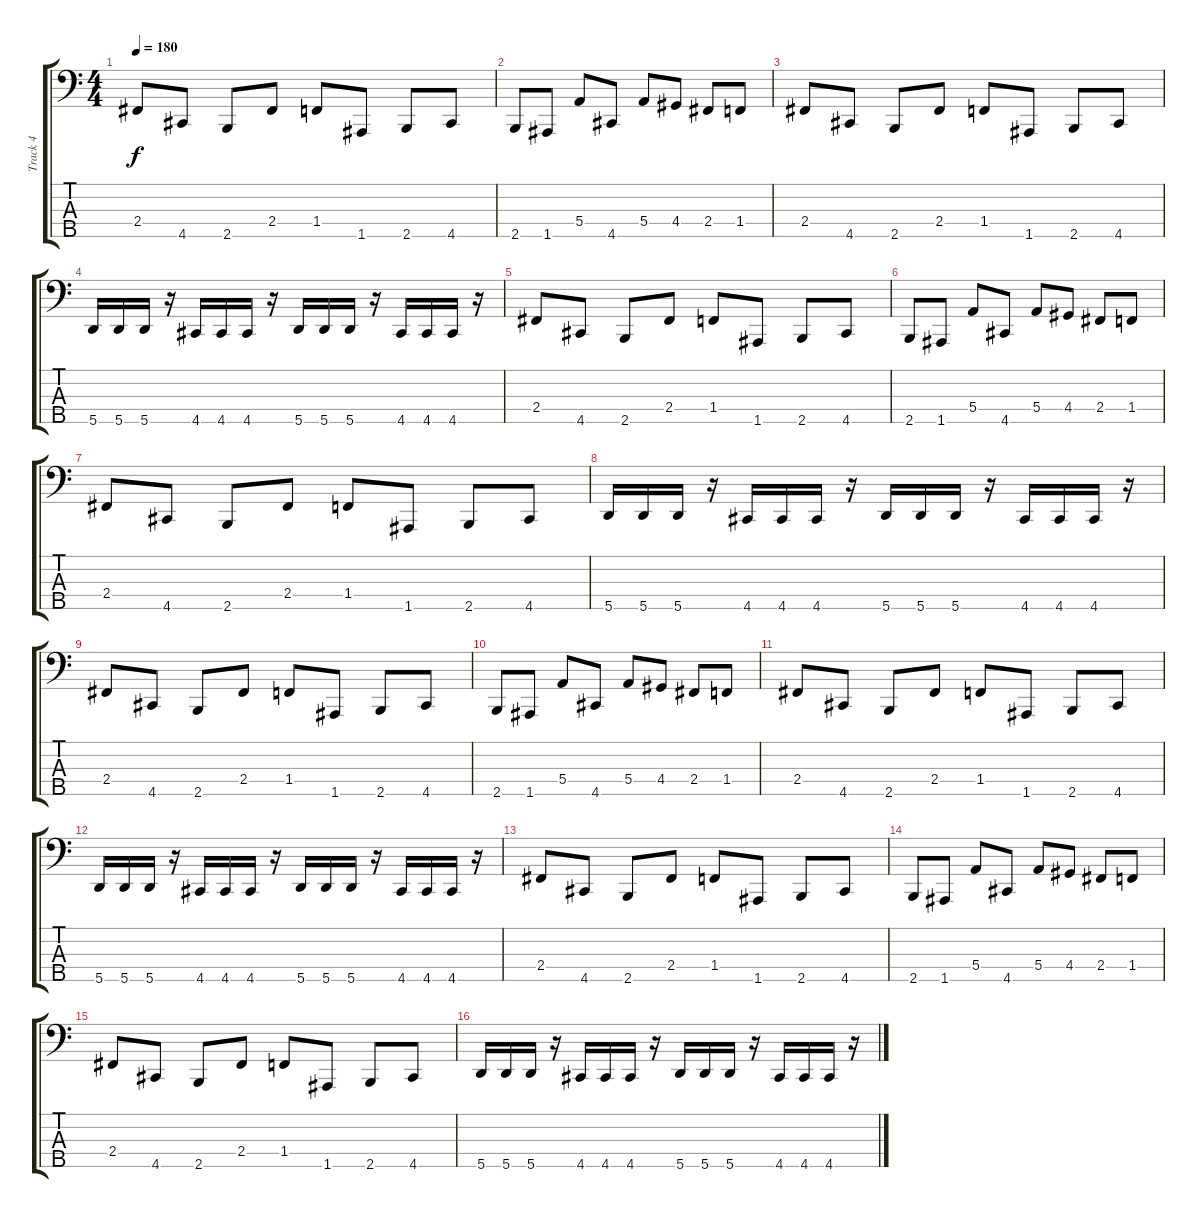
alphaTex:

\track ("Track 4" "Track 4") {instrument electricbasspick}
\staff {score tabs}
\tuning (G2 D2 A1 E1 A0) {hide}
\ts (4 4)
\tempo 180
\clef f4
\ks c
2.4.8{dy f instrument electricbasspick} 4.5.8 2.5.8 2.4.8 1.4.8 1.5.8 2.5.8 4.5.8 |
2.5.8 1.5.8 5.4.8 4.5.8 5.4.8 4.4.8 2.4.8 1.4.8 |
2.4.8 4.5.8 2.5.8 2.4.8 1.4.8 1.5.8 2.5.8 4.5.8 |
5.5.16 5.5.16 5.5.16 r.16 4.5.16 4.5.16 4.5.16 r.16 5.5.16 5.5.16 5.5.16 r.16 4.5.16 4.5.16 4.5.16 r.16 |
2.4.8 4.5.8 2.5.8 2.4.8 1.4.8 1.5.8 2.5.8 4.5.8 |
2.5.8 1.5.8 5.4.8 4.5.8 5.4.8 4.4.8 2.4.8 1.4.8 |
2.4.8 4.5.8 2.5.8 2.4.8 1.4.8 1.5.8 2.5.8 4.5.8 |
5.5.16 5.5.16 5.5.16 r.16 4.5.16 4.5.16 4.5.16 r.16 5.5.16 5.5.16 5.5.16 r.16 4.5.16 4.5.16 4.5.16 r.16 |
2.4.8 4.5.8 2.5.8 2.4.8 1.4.8 1.5.8 2.5.8 4.5.8 |
2.5.8 1.5.8 5.4.8 4.5.8 5.4.8 4.4.8 2.4.8 1.4.8 |
2.4.8 4.5.8 2.5.8 2.4.8 1.4.8 1.5.8 2.5.8 4.5.8 |
5.5.16 5.5.16 5.5.16 r.16 4.5.16 4.5.16 4.5.16 r.16 5.5.16 5.5.16 5.5.16 r.16 4.5.16 4.5.16 4.5.16 r.16 |
2.4.8 4.5.8 2.5.8 2.4.8 1.4.8 1.5.8 2.5.8 4.5.8 |
2.5.8 1.5.8 5.4.8 4.5.8 5.4.8 4.4.8 2.4.8 1.4.8 |
2.4.8 4.5.8 2.5.8 2.4.8 1.4.8 1.5.8 2.5.8 4.5.8 |
5.5.16 5.5.16 5.5.16 r.16 4.5.16 4.5.16 4.5.16 r.16 5.5.16 5.5.16 5.5.16 r.16 4.5.16 4.5.16 4.5.16 r.16
